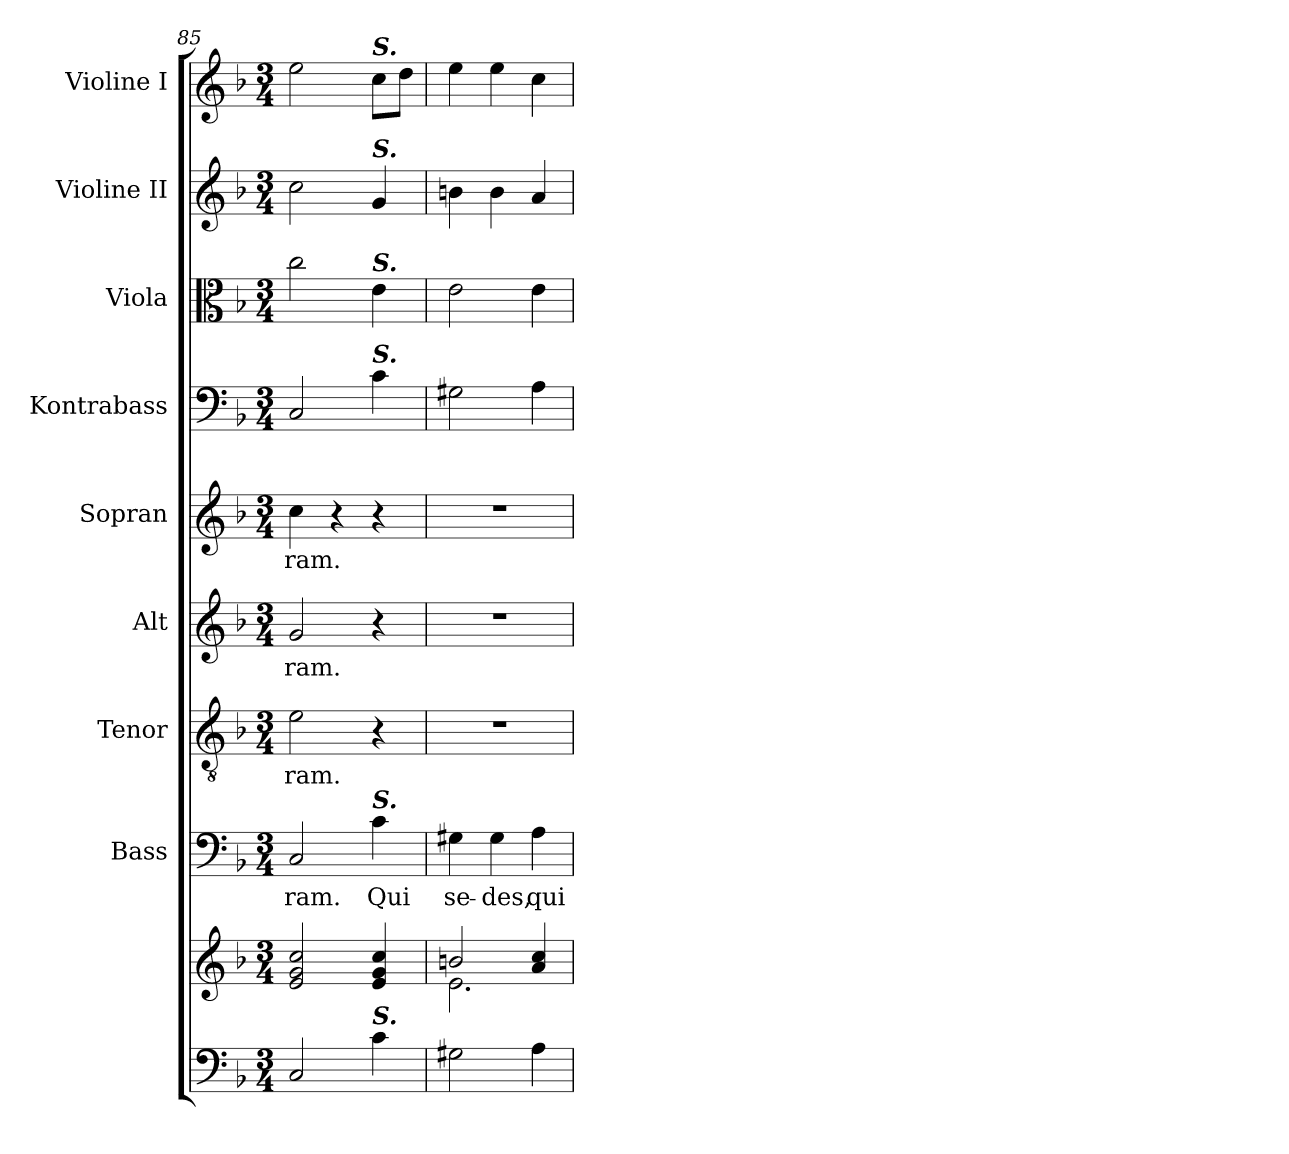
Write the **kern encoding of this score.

**kern	**kern	**kern	**text	**kern	**text	**kern	**text	**kern	**text	**kern	**kern	**kern	**kern
*part9	*part9	*part8	*part8	*part7	*part7	*part6	*part6	*part5	*part5	*part4	*part3	*part2	*part1
*staff10	*staff9	*staff8	*staff8	*staff7	*staff7	*staff6	*staff6	*staff5	*staff5	*staff4	*staff3	*staff2	*staff1
*	*	*I"Bass	*	*I"Tenor	*	*I"Alt	*	*I"Sopran	*	*I"Kontrabass	*I"Viola	*I"Violine II	*I"Violine I
*	*	*I'B.	*	*I'T.	*	*I'A.	*	*I'S.	*	*I'Kb.	*I'Vla.	*I'Vl. II	*I'Vl. I
*clefF4	*clefG2	*clefF4	*	*clefGv2	*	*clefG2	*	*clefG2	*	*clefF4	*clefC3	*clefG2	*clefG2
*	*	*	*	*	*	*	*	*	*	*ITrd7c12	*	*	*
*k[b-]	*k[b-]	*k[b-]	*	*k[b-]	*	*k[b-]	*	*k[b-]	*	*k[b-]	*k[b-]	*k[b-]	*k[b-]
*F:	*F:	*F:	*	*F:	*	*F:	*	*F:	*	*F:	*F:	*F:	*F:
*M3/4	*M3/4	*M3/4	*	*M3/4	*	*M3/4	*	*M3/4	*	*M3/4	*M3/4	*M3/4	*M3/4
=85	=85	=85	=85	=85	=85	=85	=85	=85	=85	=85	=85	=85	=85
!	!	!	!LO:LY:b	!	!LO:LY:b	!	!LO:LY:b	!	!LO:LY:b	!	!	!	!
2C/	2e/ 2g/ 2cc/	2C/	-ram.	2e\	-ram.	2g/	-ram.	4cc\	-ram.	2CC/	2cc\	2cc\	2ee\
.	.	.	.	.	.	.	.	4r	.	.	.	.	.
!	!	!	!	!	!	!	!	!	!	!	!	!	!LO:TX:a:Bi:t=S.
!	!	!	!	!	!	!	!	!	!	!	!	!LO:TX:a:Bi:t=S.	!
!	!	!	!	!	!	!	!	!	!	!	!LO:TX:a:Bi:t=S.	!	!
!	!	!	!	!	!	!	!	!	!	!LO:TX:a:Bi:t=S.	!	!	!
!	!	!LO:TX:a:Bi:t=S.	!	!	!	!	!	!	!	!	!	!	!
!LO:TX:a:Bi:t=S.	!	!	!	!	!	!	!	!	!	!	!	!	!
!	!	!	!LO:LY:b	!	!	!	!	!	!	!	!	!	!
4c\	4e/ 4g/ 4cc/	4c\	Qui	4r	.	4r	.	4r	.	4C\	4e\	4g/	8cc\L
.	.	.	.	.	.	.	.	.	.	.	.	.	8dd\J
=86	=86	=86	=86	=86	=86	=86	=86	=86	=86	=86	=86	=86	=86
*	*^	*	*	*	*	*	*	*	*	*	*	*	*
!	!	!	!	!LO:LY:b	!	!	!	!	!	!	!	!	!	!
2G#X\	2bn/	2.e\	4G#X\	se-	2.r	.	2.r	.	2.r	.	2GG#X\	2e\	4bn\	4ee\
!	!	!	!	!LO:LY:b	!	!	!	!	!	!	!	!	!	!
.	.	.	4G#\	-des,	.	.	.	.	.	.	.	.	4b\	4ee\
!	!	!	!	!LO:LY:b	!	!	!	!	!	!	!	!	!	!
4A\	4a/ 4cc/	.	4A\	qui	.	.	.	.	.	.	4AA\	4e\	4a/	4cc\
*	*v	*v	*	*	*	*	*	*	*	*	*	*	*	*
=	=	=	=	=	=	=	=	=	=	=	=	=	=
*-	*-	*-	*-	*-	*-	*-	*-	*-	*-	*-	*-	*-	*-
